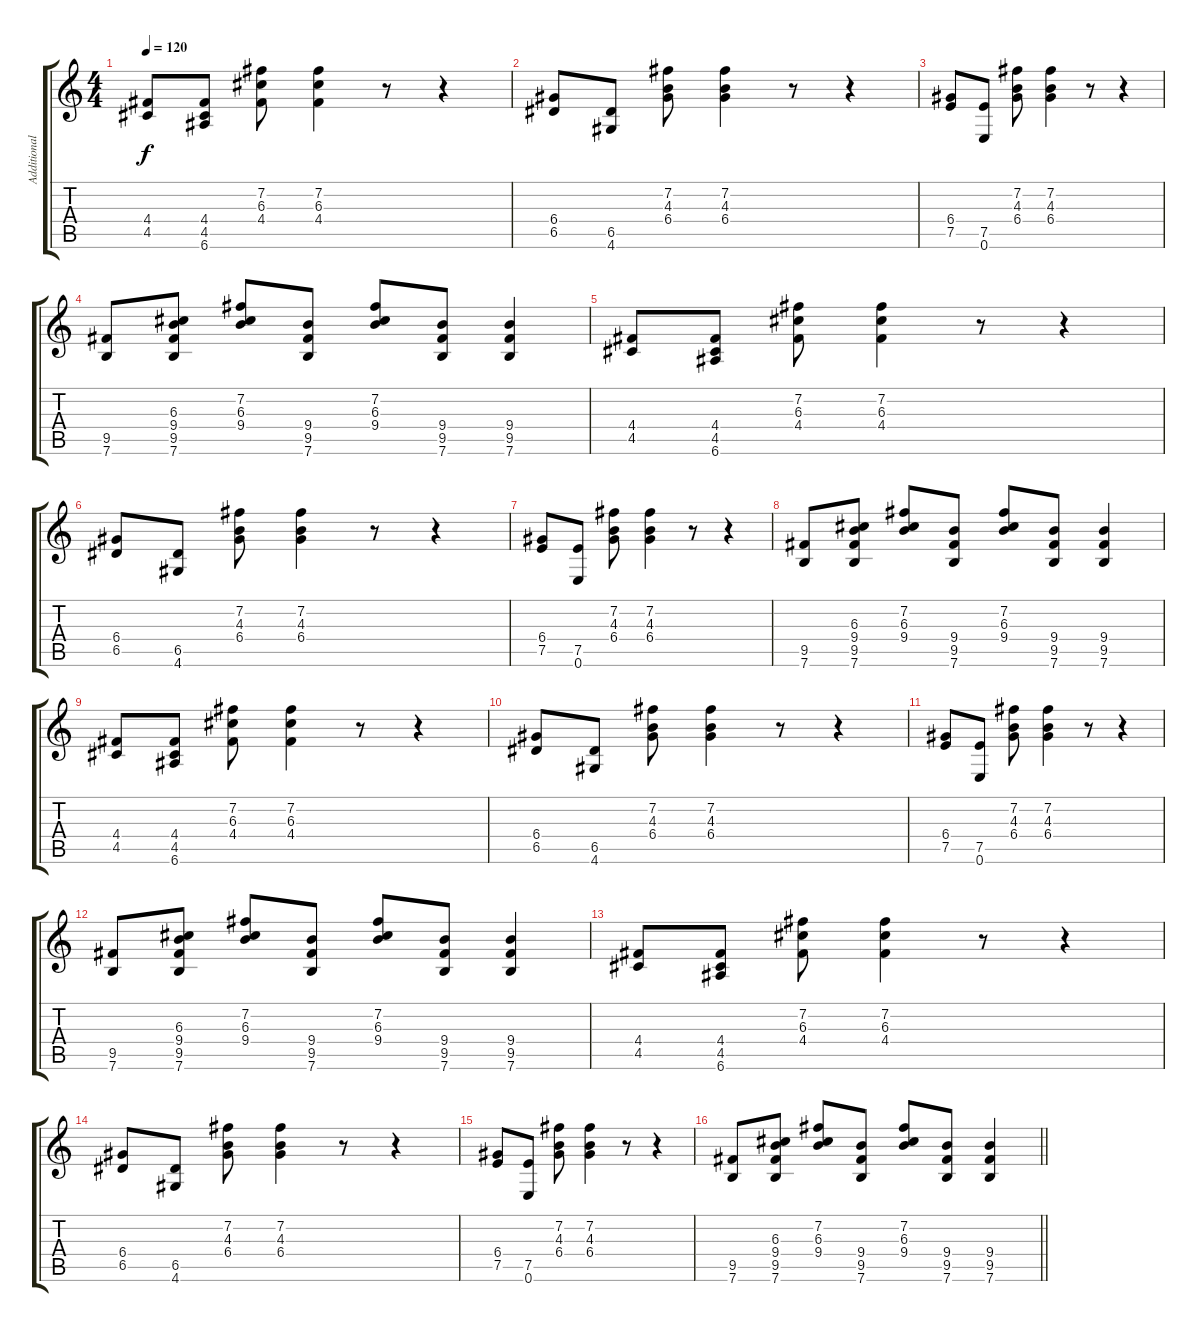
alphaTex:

\track ("Additional Guitar" "Additional") {instrument electricguitarclean}
\staff {score tabs}
\tuning (E4 B3 G3 D3 A2 E2) {hide}
\ts (4 4)
\tempo 120
\clef g2
\ks c
(4.4 4.5).8{dy f} (4.4 4.5 6.6).8 (7.2 6.3 4.4).8 (7.2 6.3 4.4).4 r.8 r.4 |
(6.4 6.5).8 (6.5 4.6).8 (7.2 4.3 6.4).8 (7.2 4.3 6.4).4 r.8 r.4 |
(6.4 7.5).8 (7.5 0.6).8 (7.2 4.3 6.4).8 (7.2 4.3 6.4).4 r.8 r.4 |
(9.5 7.6).8 (6.3 9.4 9.5 7.6).8 (7.2 6.3 9.4).8 (9.4 9.5 7.6).8 (7.2 6.3 9.4).8 (9.4 9.5 7.6).8 (9.4 9.5 7.6).4 |
(4.4 4.5).8 (4.4 4.5 6.6).8 (7.2 6.3 4.4).8 (7.2 6.3 4.4).4 r.8 r.4 |
(6.4 6.5).8 (6.5 4.6).8 (7.2 4.3 6.4).8 (7.2 4.3 6.4).4 r.8 r.4 |
(6.4 7.5).8 (7.5 0.6).8 (7.2 4.3 6.4).8 (7.2 4.3 6.4).4 r.8 r.4 |
(9.5 7.6).8 (6.3 9.4 9.5 7.6).8 (7.2 6.3 9.4).8 (9.4 9.5 7.6).8 (7.2 6.3 9.4).8 (9.4 9.5 7.6).8 (9.4 9.5 7.6).4 |
(4.4 4.5).8 (4.4 4.5 6.6).8 (7.2 6.3 4.4).8 (7.2 6.3 4.4).4 r.8 r.4 |
(6.4 6.5).8 (6.5 4.6).8 (7.2 4.3 6.4).8 (7.2 4.3 6.4).4 r.8 r.4 |
(6.4 7.5).8 (7.5 0.6).8 (7.2 4.3 6.4).8 (7.2 4.3 6.4).4 r.8 r.4 |
(9.5 7.6).8 (6.3 9.4 9.5 7.6).8 (7.2 6.3 9.4).8 (9.4 9.5 7.6).8 (7.2 6.3 9.4).8 (9.4 9.5 7.6).8 (9.4 9.5 7.6).4 |
(4.4 4.5).8 (4.4 4.5 6.6).8 (7.2 6.3 4.4).8 (7.2 6.3 4.4).4 r.8 r.4 |
(6.4 6.5).8 (6.5 4.6).8 (7.2 4.3 6.4).8 (7.2 4.3 6.4).4 r.8 r.4 |
(6.4 7.5).8 (7.5 0.6).8 (7.2 4.3 6.4).8 (7.2 4.3 6.4).4 r.8 r.4 |
\barLineRight lightlight
(9.5 7.6).8 (6.3 9.4 9.5 7.6).8 (7.2 6.3 9.4).8 (9.4 9.5 7.6).8 (7.2 6.3 9.4).8 (9.4 9.5 7.6).8 (9.4 9.5 7.6).4
